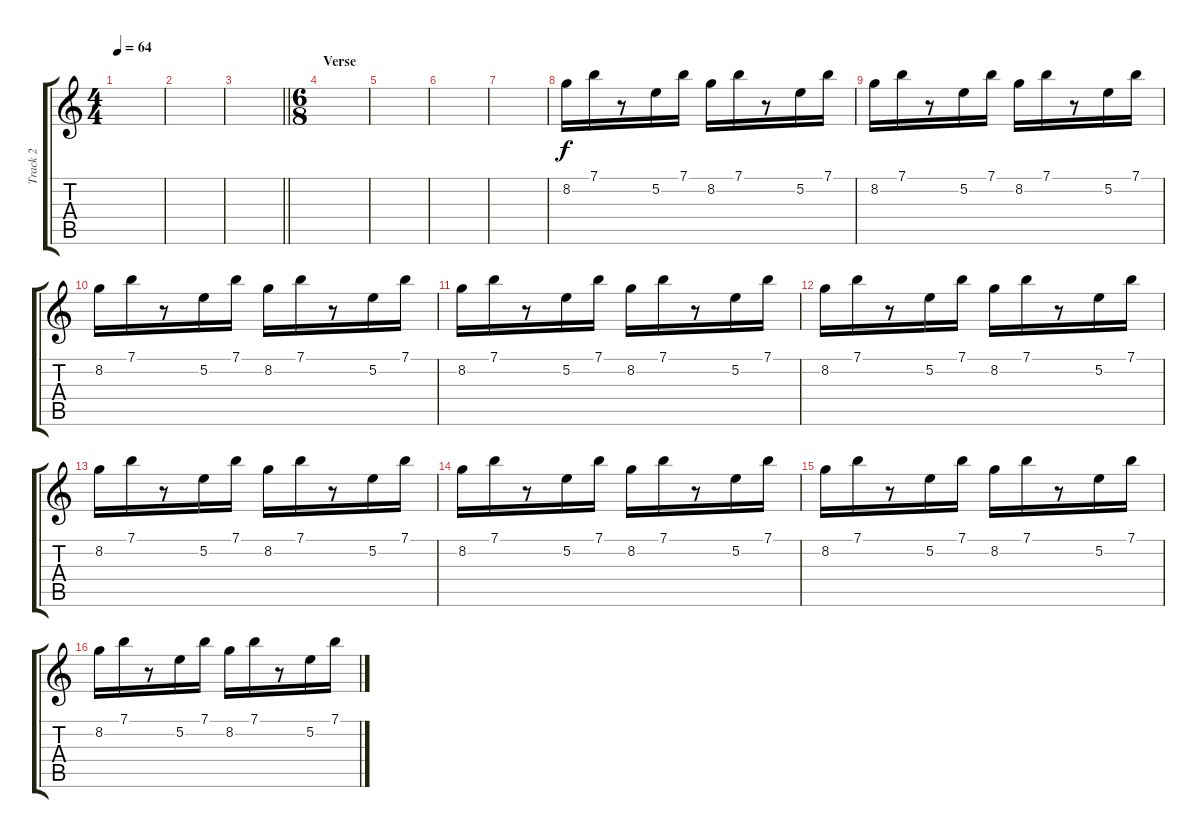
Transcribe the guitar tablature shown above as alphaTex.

\track ("Track 2" "Track 2") {instrument acousticguitarsteel}
\staff {score tabs}
\tuning (E4 B3 G3 D3 A2 E2) {hide}
\ts (4 4)
\tempo 64
\clef g2
\ks c
|
|
\barLineRight lightlight
|
\ts (6 8)
\section ("" "Verse")
|
|
|
|
8.2.16 7.1.16 r.8 5.2.16 7.1.16 8.2.16 7.1.16 r.8 5.2.16 7.1.16 |
8.2.16 7.1.16 r.8 5.2.16 7.1.16 8.2.16 7.1.16 r.8 5.2.16 7.1.16 |
8.2.16 7.1.16 r.8 5.2.16 7.1.16 8.2.16 7.1.16 r.8 5.2.16 7.1.16 |
8.2.16 7.1.16 r.8 5.2.16 7.1.16 8.2.16 7.1.16 r.8 5.2.16 7.1.16 |
8.2.16 7.1.16 r.8 5.2.16 7.1.16 8.2.16 7.1.16 r.8 5.2.16 7.1.16 |
8.2.16 7.1.16 r.8 5.2.16 7.1.16 8.2.16 7.1.16 r.8 5.2.16 7.1.16 |
8.2.16 7.1.16 r.8 5.2.16 7.1.16 8.2.16 7.1.16 r.8 5.2.16 7.1.16 |
8.2.16 7.1.16 r.8 5.2.16 7.1.16 8.2.16 7.1.16 r.8 5.2.16 7.1.16 |
8.2.16 7.1.16 r.8 5.2.16 7.1.16 8.2.16 7.1.16 r.8 5.2.16 7.1.16
